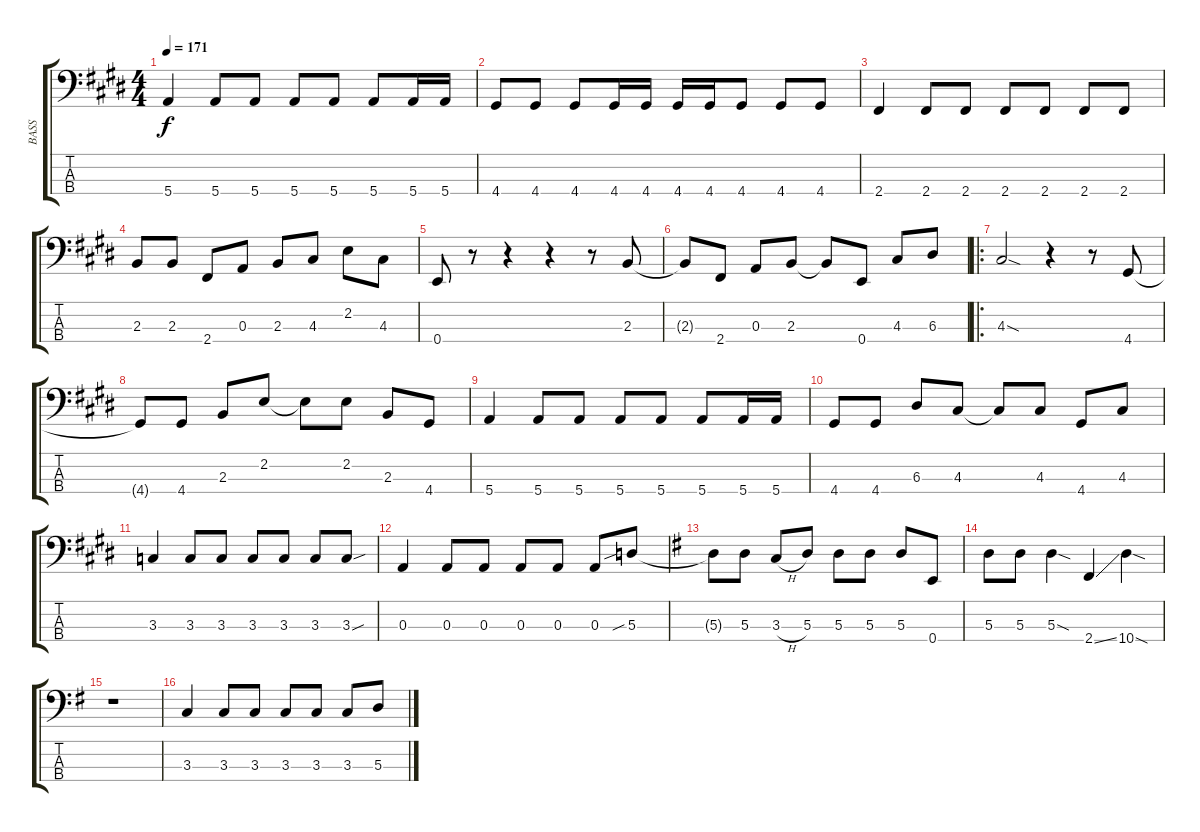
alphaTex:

\track ("BASS" "BASS") {instrument electricbassfinger}
\staff {score tabs}
\tuning (G2 D2 A1 E1) {hide}
\ts (4 4)
\tempo 171
\clef f4
\ks c#minor
5.4.4{dy f} 5.4.8 5.4.8 5.4.8 5.4.8 5.4.8 5.4.16 5.4.16 |
4.4.8 4.4.8 4.4.8 4.4.16 4.4.16 4.4.16 4.4.16 4.4.8 4.4.8 4.4.8 |
2.4.4 2.4.8 2.4.8 2.4.8 2.4.8 2.4.8 2.4.8 |
2.3.8 2.3.8 2.4.8 0.3.8 2.3.8 4.3.8 2.2.8 4.3.8 |
0.4.8 r.8 r.4 r.4 r.8 2.3.8 |
2.3{t}.8 2.4.8 0.3.8 2.3.8 2.3{t}.8 0.4.8 4.3.8 6.3.8 |
\ro
4.3{sod}.2 r.4 r.8 4.4.8 |
4.4{t}.8 4.4.8 2.3.8 2.2.8 2.2{t}.8 2.2.8 2.3.8 4.4.8 |
5.4.4 5.4.8 5.4.8 5.4.8 5.4.8 5.4.8 5.4.16 5.4.16 |
4.4.8 4.4.8 6.3.8 4.3.8 4.3{t}.8 4.3.8 4.4.8 4.3.8 |
3.3.4 3.3.8 3.3.8 3.3.8 3.3.8 3.3.8 3.3{sou}.8 |
0.3.4 0.3.8 0.3.8 0.3.8 0.3.8 0.3.8 5.3{sib}.8 |
\ks g
5.3{t}.8 5.3.8 3.3{h}.8 5.3.8 5.3.8 5.3.8 5.3.8 0.4.8 |
5.3.8 5.3.8 5.3{sod}.4 2.4{ss}.4 10.4{sod}.4 |
r.1 |
3.3.4 3.3.8 3.3.8 3.3.8 3.3.8 3.3.8 5.3.8
